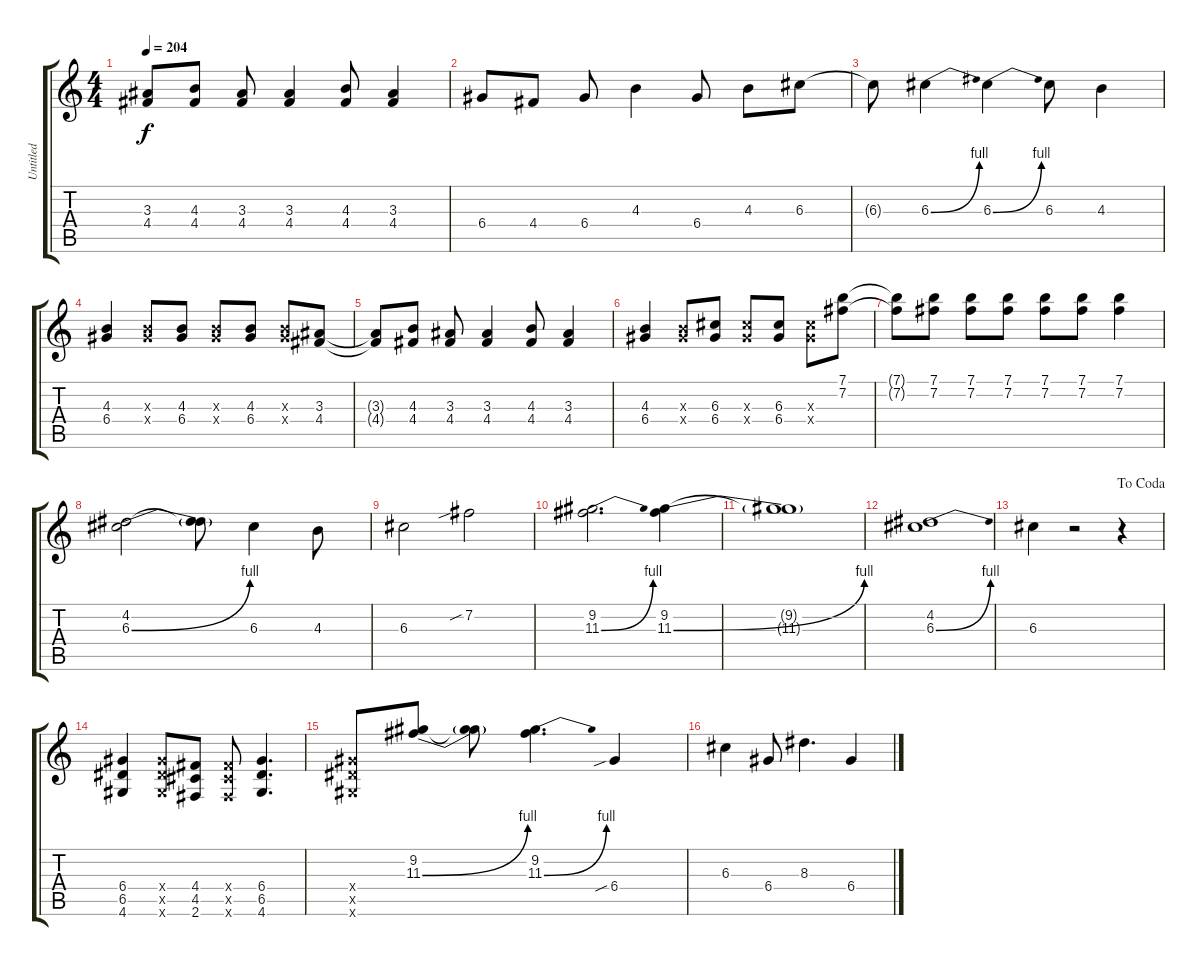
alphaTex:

\track ("Untitled" "Untitled") {instrument acousticguitarsteel}
\staff {score tabs}
\tuning (E4 B3 G3 D3 A2 E2) {hide}
\ts (4 4)
\tempo 204
\clef g2
\ks c
(3.3{t} 4.4{t}).8{dy f} (4.3 4.4).8 (3.3 4.4).8 (3.3 4.4).4 (4.3 4.4).8 (3.3 4.4).4 |
6.4.8 4.4.8 6.4.8 4.3.4 6.4.8 4.3.8 6.3.8 |
6.3{t}.8 6.3{be (bend 0 0 60 4)}.4 6.3{be (bend 0 0 60 4)}.4 6.3.8 4.3.4 |
(4.3 6.4).4 (4.3{x} 6.4{x}).8 (4.3 6.4).8 (4.3{x} 6.4{x}).8 (4.3 6.4).8 (4.3{x} 6.4{x}).8 (3.3 4.4).8 |
(3.3{t} 4.4{t}).8 (4.3 4.4).8 (3.3 4.4).8 (3.3 4.4).4 (4.3 4.4).8 (3.3 4.4).4 |
(4.3 6.4).4 (4.3{x} 6.4{x}).8 (6.3 6.4).8 (6.3{x} 6.4{x}).8 (6.3 6.4).8 (6.3{x} 6.4{x}).8 (7.1 7.2).8 |
(7.1{t} 7.2{t}).8 (7.1 7.2).8 (7.1 7.2).8 (7.1 7.2).8 (7.1 7.2).8 (7.1 7.2).8 (7.1 7.2).4 |
(4.2 6.3{be (bend 0 0 60 4)}).2 (4.2{t} 6.3{t}).8 6.3.4 4.3.8 |
6.3.2 7.2{sib}.2 |
(9.2 11.3{be (bend 0 0 60 4)}).2{d} (9.2 11.3{be (bend 0 0 60 4)}).4 |
(9.2{t} 11.3{t}).1 |
(4.2 6.3{be (bend 0 0 60 4)}).1 |
\jump dacoda
6.3.4 r.2 r.4 |
(6.4 6.5 4.6).4 (6.4{x} 6.5{x} 4.6{x}).8 (4.4 4.5 2.6).8 (4.4{x} 4.5{x} 2.6{x}).8 (6.4 6.5 4.6).4{d} |
(6.4{x} 6.5{x} 4.6{x}).8 (9.2 11.3{be (bend 0 0 60 4)}).8 (9.2{t} 11.3{t}).8 (9.2 11.3{be (bend 0 0 60 4)}).4{d} 6.4{sib}.4 |
6.3.4 6.4.8 8.3.4{d} 6.4.4
